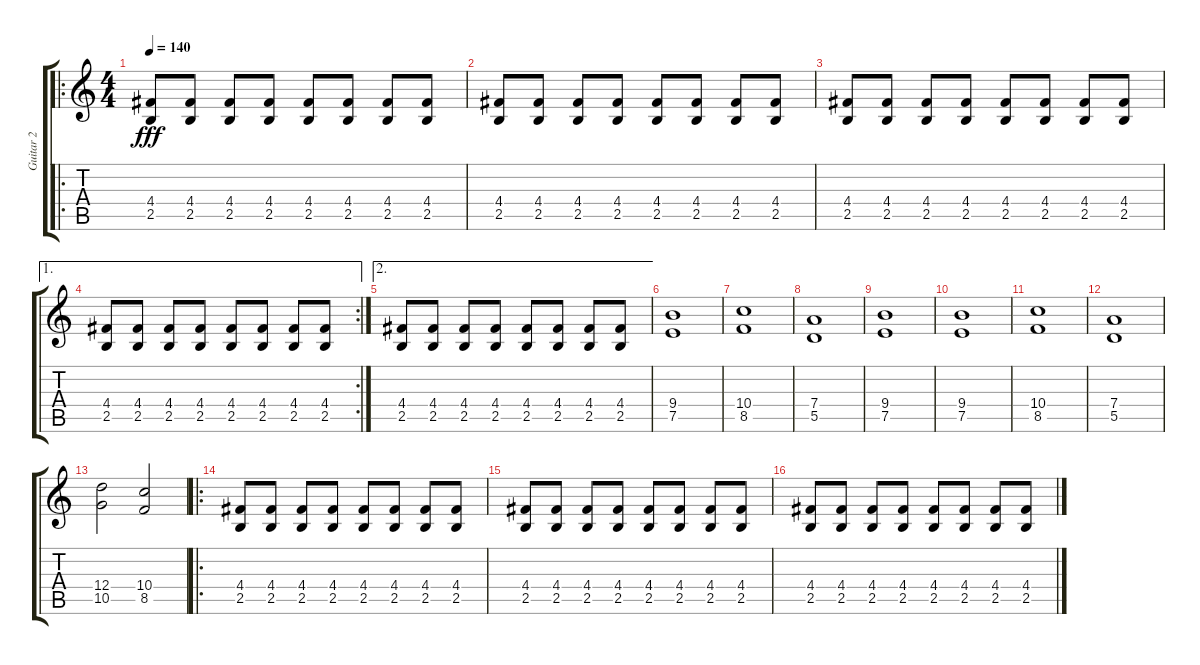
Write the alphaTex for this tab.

\track ("Guitar 2" "Guitar 2") {instrument distortionguitar}
\staff {score tabs}
\tuning (E4 B3 G3 D3 A2 E2) {hide}
\ro
\ts (4 4)
\tempo 140
\clef g2
\ks c
(4.4 2.5).8{dy fff} (4.4 2.5).8 (4.4 2.5).8 (4.4 2.5).8 (4.4 2.5).8 (4.4 2.5).8 (4.4 2.5).8 (4.4 2.5).8 |
(4.4 2.5).8 (4.4 2.5).8 (4.4 2.5).8 (4.4 2.5).8 (4.4 2.5).8 (4.4 2.5).8 (4.4 2.5).8 (4.4 2.5).8 |
(4.4 2.5).8 (4.4 2.5).8 (4.4 2.5).8 (4.4 2.5).8 (4.4 2.5).8 (4.4 2.5).8 (4.4 2.5).8 (4.4 2.5).8 |
\ae 1
\rc 2
(4.4 2.5).8 (4.4 2.5).8 (4.4 2.5).8 (4.4 2.5).8 (4.4 2.5).8 (4.4 2.5).8 (4.4 2.5).8 (4.4 2.5).8 |
\ae 2
(4.4 2.5).8 (4.4 2.5).8 (4.4 2.5).8 (4.4 2.5).8 (4.4 2.5).8 (4.4 2.5).8 (4.4 2.5).8 (4.4 2.5).8 |
(9.4 7.5).1 |
(10.4 8.5).1 |
(7.4 5.5).1 |
(9.4 7.5).1 |
(9.4 7.5).1 |
(10.4 8.5).1 |
(7.4 5.5).1 |
(12.4 10.5).2 (10.4 8.5).2 |
\ro
(4.4 2.5).8 (4.4 2.5).8 (4.4 2.5).8 (4.4 2.5).8 (4.4 2.5).8 (4.4 2.5).8 (4.4 2.5).8 (4.4 2.5).8 |
(4.4 2.5).8 (4.4 2.5).8 (4.4 2.5).8 (4.4 2.5).8 (4.4 2.5).8 (4.4 2.5).8 (4.4 2.5).8 (4.4 2.5).8 |
(4.4 2.5).8 (4.4 2.5).8 (4.4 2.5).8 (4.4 2.5).8 (4.4 2.5).8 (4.4 2.5).8 (4.4 2.5).8 (4.4 2.5).8
